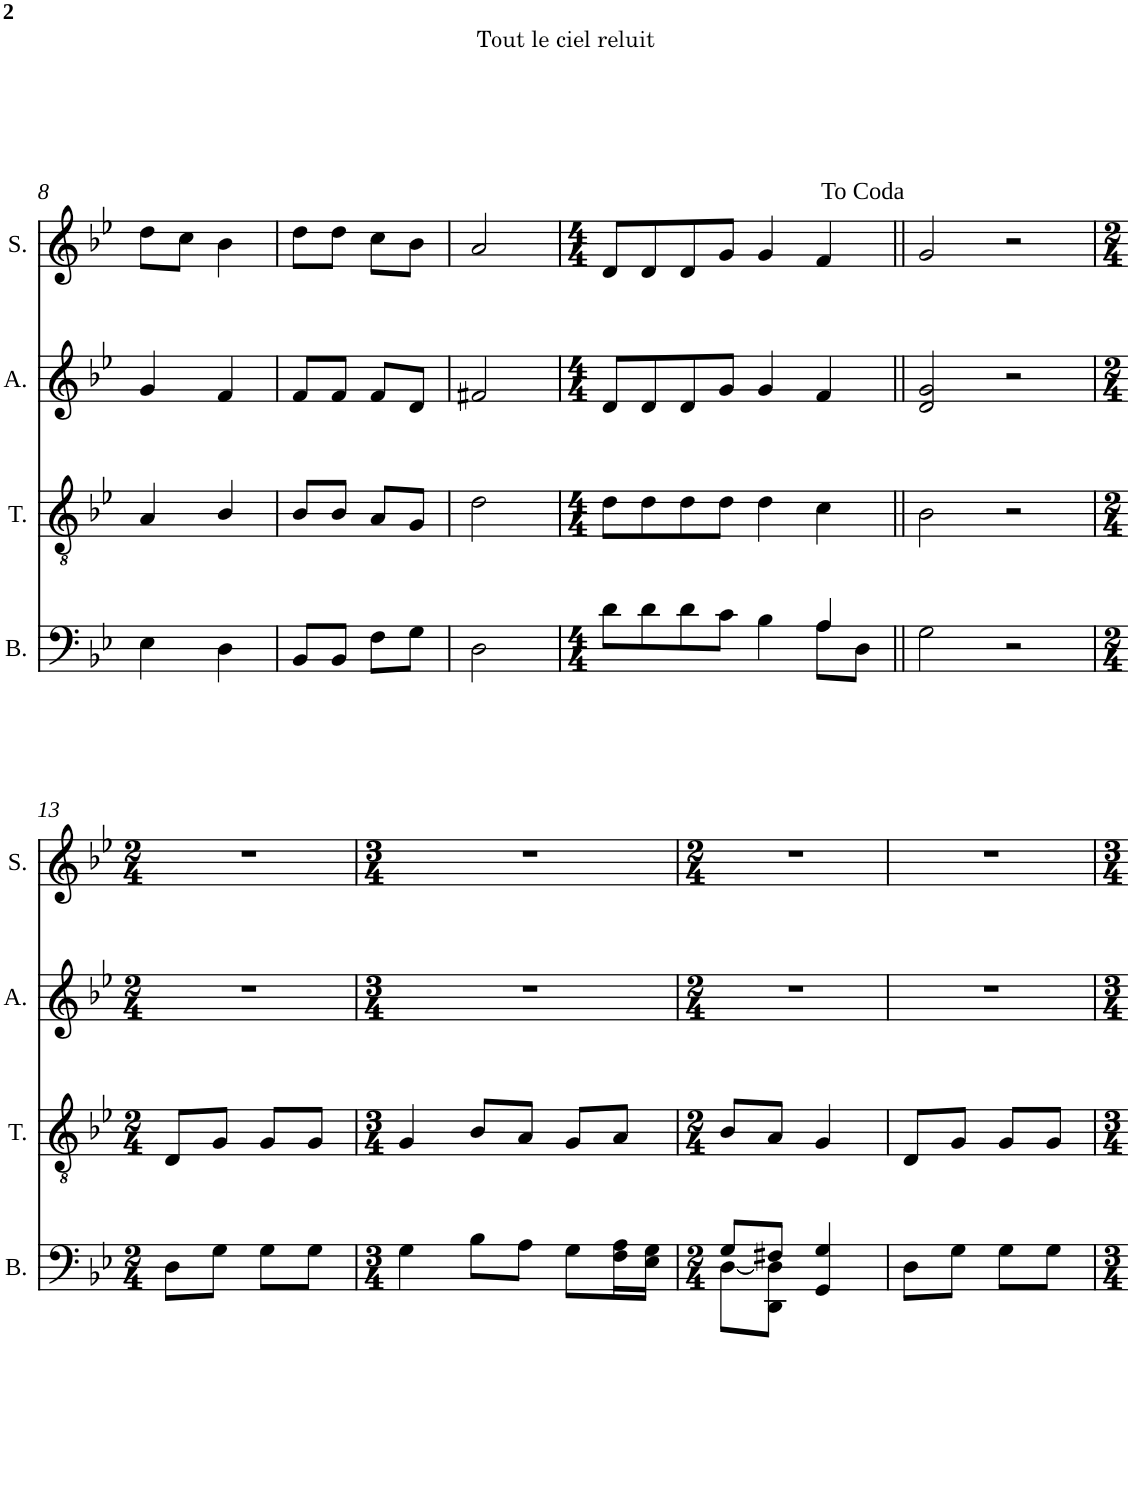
**kern	**kern	**kern	**kern
*part4	*part3	*part2	*part1
*staff4	*staff3	*staff2	*staff1
*I"Bass	*I"Tenor	*I"Alto	*I"Soprano
*I'B.	*I'T.	*I'A.	*I'S.
!!LO:PB:g=z
*clefF4	*clefGv2	*clefG2	*clefG2
*k[b-e-]	*k[b-e-]	*k[b-e-]	*k[b-e-]
*B-:	*B-:	*B-:	*B-:
*M2/4	*M2/4	*M2/4	*M2/4
=8	=8	=8	=8
4E-\	4A/	4g/	8dd\L
.	.	.	8cc\J
4D\	4B-/	4f/	4b-\
=9	=9	=9	=9
8BB-/L	8B-/L	8f/L	8dd\L
8BB-/J	8B-/J	8f/J	8dd\J
8F\L	8A/L	8f/L	8cc\L
8G\J	8G/J	8d/J	8b-\J
=10	=10	=10	=10
2D\	2d\	2f#X/	2a/
=11	=11	=11	=11
*M4/4	*M4/4	*M4/4	*M4/4
*^	*	*	*
8d\L	2.ryy	8d\L	8d/L	8d/L
8d\	.	8d\	8d/	8d/
8d\	.	8d\	8d/	8d/
8c\J	.	8d\J	8g/J	8g/J
4B-\	.	4d\	4g/	4g/
8A\L	4A/	4c\	4f/	4f/
8D\J	.	.	.	.
*v	*v	*	*	*
=12||	=12||	=12||	=12||
2G\	2B-\	2d/ 2g/	2g/
2r	2r	2r	2r
!!LO:LB:g=z
=13	=13	=13	=13
*M2/4	*M2/4	*M2/4	*M2/4
8D\L	8D/L	2r	2r
8G\J	8G/J	.	.
8G\L	8G/L	.	.
8G\J	8G/J	.	.
=14	=14	=14	=14
*M3/4	*M3/4	*M3/4	*M3/4
4G\	4G/	2.r	2.r
8B-\L	8B-/L	.	.
8A\J	8A/J	.	.
8G\L	8G/L	.	.
16F\ 16A\L	8A/J	.	.
16E-\ 16G\JJ	.	.	.
=15	=15	=15	=15
*M2/4	*M2/4	*M2/4	*M2/4
*^	*	*	*
8G/L	[<8D\L	8B-/L	2r	2r
8F#X/J	8DD\ 8D\]J	8A/J	.	.
4GG/ 4G/	4ryy	4G/	.	.
*v	*v	*	*	*
=16	=16	=16	=16
8D\L	8D/L	2r	2r
8G\J	8G/J	.	.
8G\L	8G/L	.	.
8G\J	8G/J	.	.
=	=	=	=
*-	*-	*-	*-
